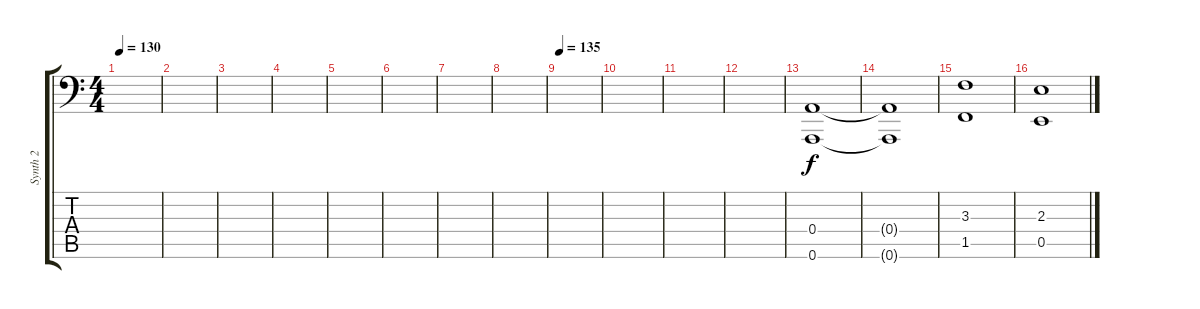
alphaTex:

\track ("Synth 2" "Synth 2") {instrument lead2sawtooth}
\staff {score tabs}
\tuning (B3 Gb3 D3 A2 E2 A1) {hide}
\ts (4 4)
\tempo 130
\clef f4
\ks c
|
|
|
|
|
|
|
|
\tempo 135
|
|
|
|
(0.4 0.6).1 |
(0.4{t} 0.6{t}).1 |
(3.3 1.5).1 |
(2.3 0.5).1
